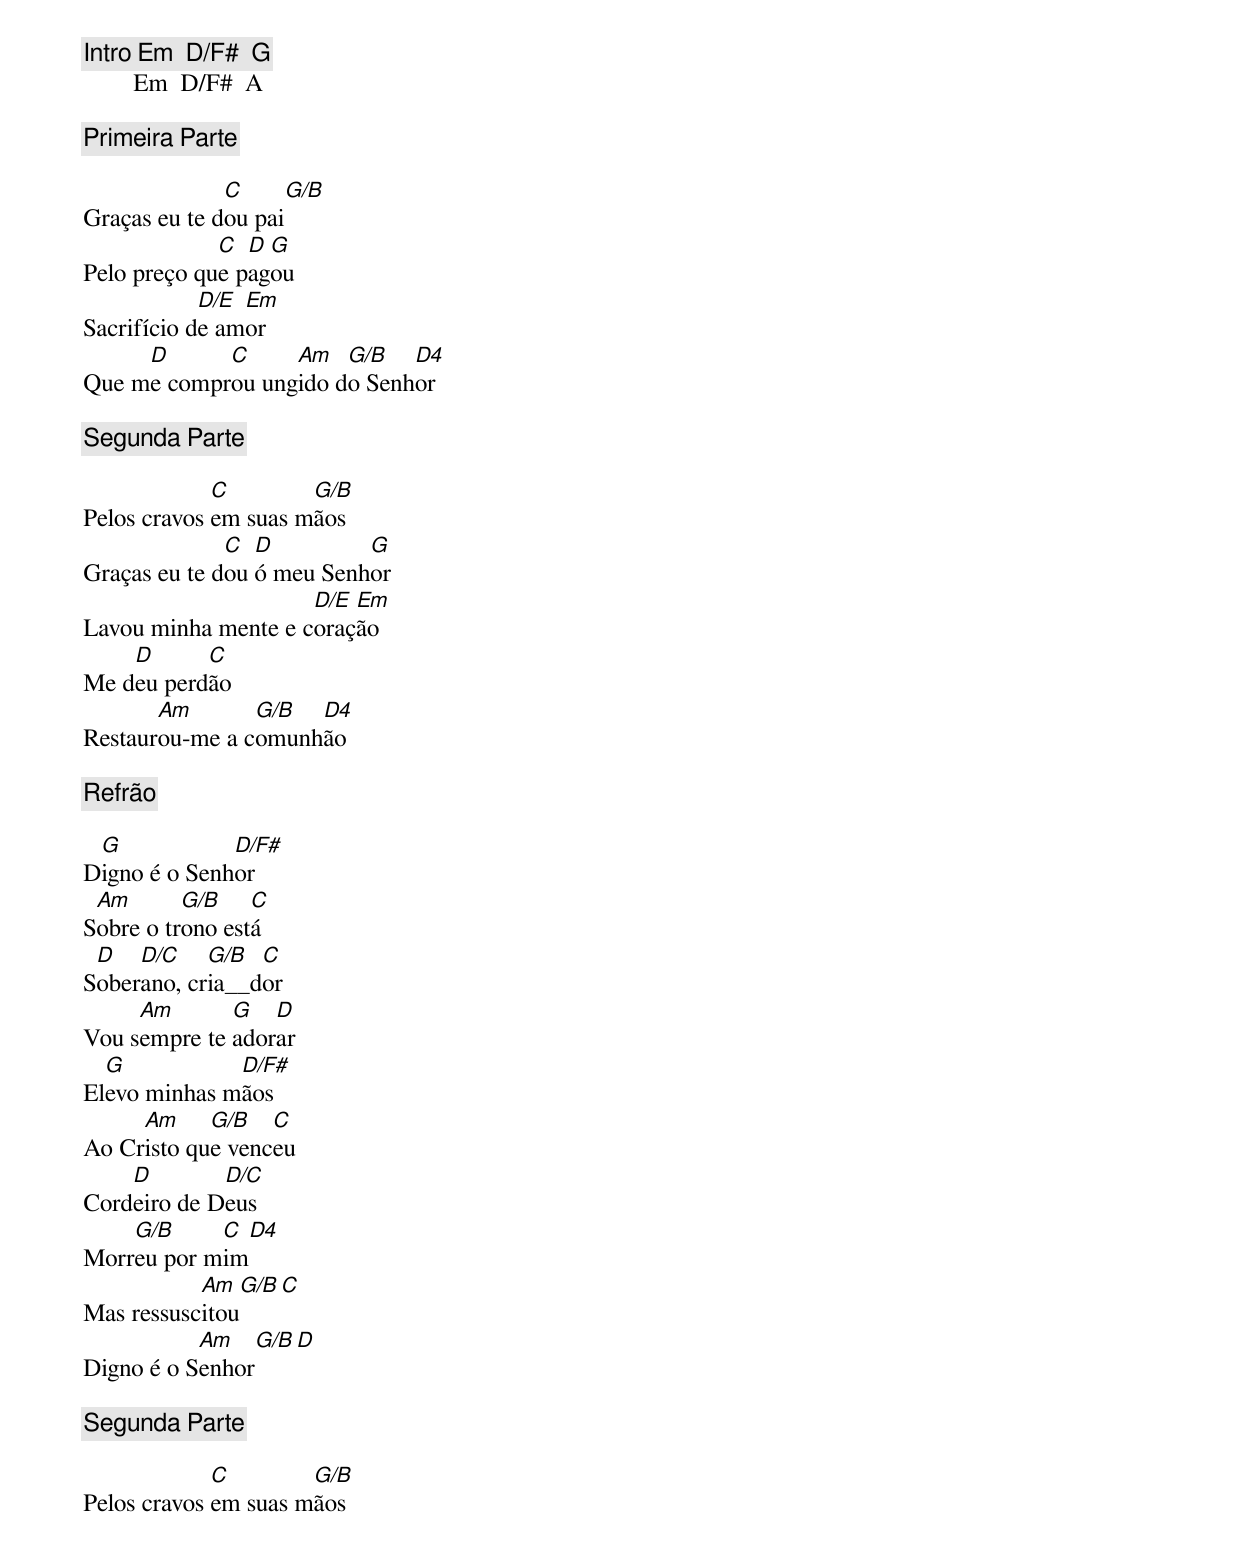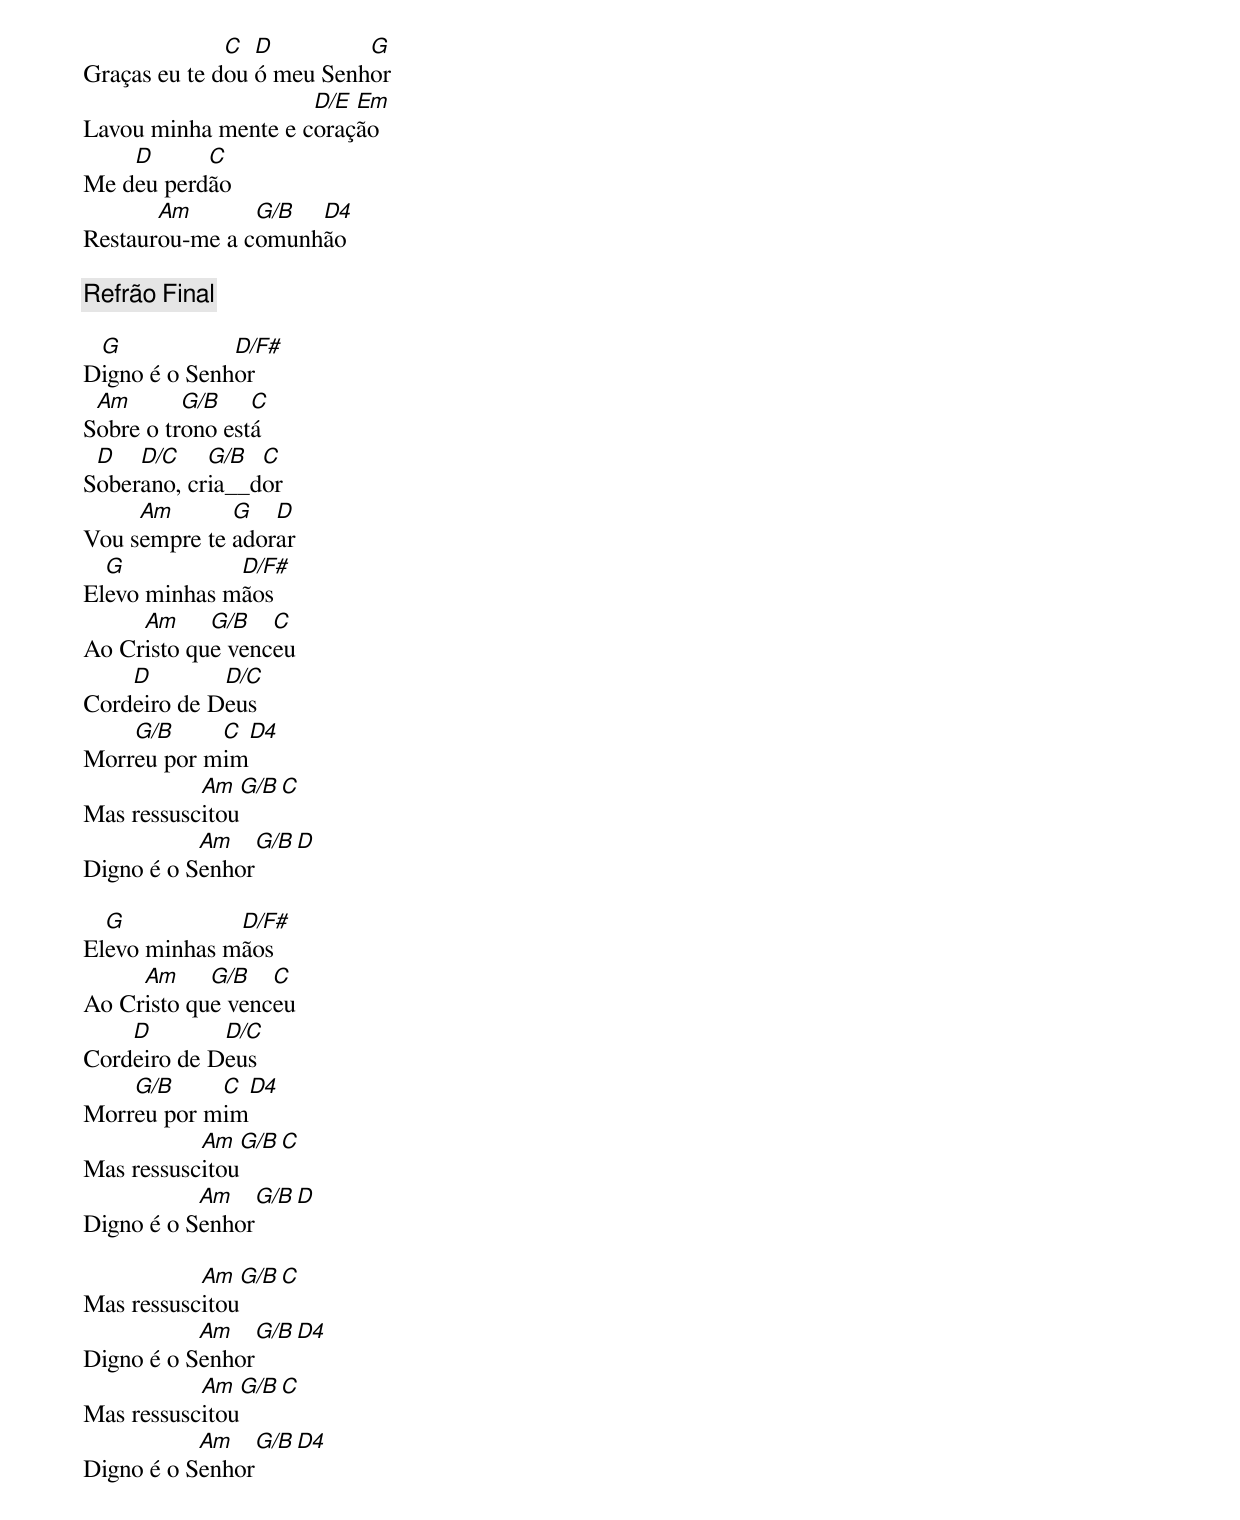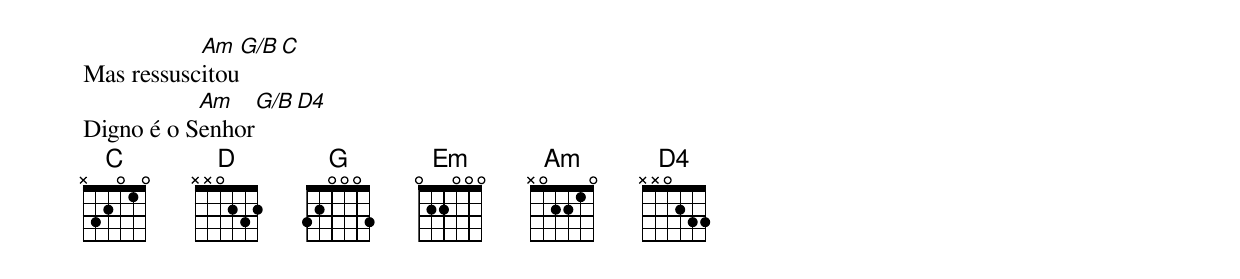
[Intro] Em  D/F#  G
        Em  D/F#  A

[Primeira Parte]

              C      G/B
Graças eu te dou pai
             C  D G
Pelo preço que pagou
            D/E Em
Sacrifício de amor
     D      C     Am   G/B   D4
Que me comprou ungido do Senhor

[Segunda Parte]

             C        G/B
Pelos cravos em suas mãos
              C  D         G
Graças eu te dou ó meu Senhor
                     D/E Em
Lavou minha mente e coração
    D      C
Me deu perdão
       Am       G/B  D4
Restaurou-me a comunhão

[Refrão]

 G            D/F#
Digno é o Senhor
 Am       G/B    C
Sobre o trono está
 D   D/C    G/B  C
Soberano, cria__dor
     Am       G   D
Vou sempre te adorar
  G           D/F#
Elevo minhas mãos
     Am     G/B   C
Ao Cristo que venceu
    D        D/C
Cordeiro de Deus
    G/B     C  D4
Morreu por mim
           Am   G/B  C
Mas ressuscitou
           Am    G/B  D
Digno é o Senhor

[Segunda Parte]

             C        G/B
Pelos cravos em suas mãos
              C  D         G
Graças eu te dou ó meu Senhor
                     D/E Em
Lavou minha mente e coração
    D      C
Me deu perdão
       Am       G/B  D4
Restaurou-me a comunhão

[Refrão Final]

 G            D/F#
Digno é o Senhor
 Am       G/B    C
Sobre o trono está
 D   D/C    G/B  C
Soberano, cria__dor
     Am       G   D
Vou sempre te adorar
  G           D/F#
Elevo minhas mãos
     Am     G/B   C
Ao Cristo que venceu
    D        D/C
Cordeiro de Deus
    G/B     C  D4
Morreu por mim
           Am   G/B  C
Mas ressuscitou
           Am    G/B  D
Digno é o Senhor

  G           D/F#
Elevo minhas mãos
     Am     G/B   C
Ao Cristo que venceu
    D        D/C
Cordeiro de Deus
    G/B     C  D4
Morreu por mim
           Am   G/B  C
Mas ressuscitou
           Am    G/B  D
Digno é o Senhor

           Am   G/B  C
Mas ressuscitou
           Am    G/B  D4
Digno é o Senhor
           Am   G/B  C
Mas ressuscitou
           Am    G/B  D4
Digno é o Senhor
           Am   G/B  C
Mas ressuscitou
           Am    G/B  D4
Digno é o Senhor
